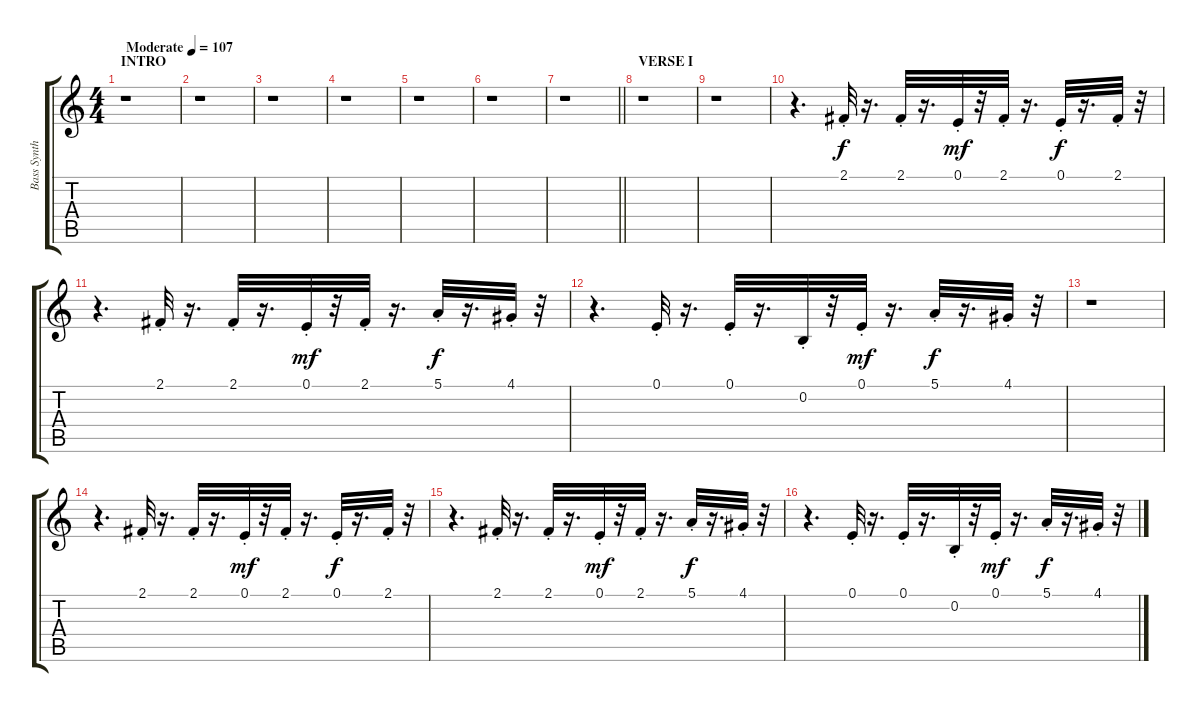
\track ("Bass Synth L" "Bass Synth") {instrument lead8bassandlead}
\staff {score tabs}
\tuning (E4 B3 G3 D3 A2 E2) {hide}
\ts (4 4)
\section ("" "INTRO")
\tempo (107 "Moderate")
\clef g2
\ks c
r.1{dy f instrument lead8bassandlead} |
r.1 |
r.1 |
r.1 |
r.1 |
r.1 |
\barLineRight lightlight
r.1 |
\section ("" "VERSE I")
r.1 |
r.1 |
r.4{d} 2.1{st}.32 r.16{d} 2.1{st}.32 r.16{d} 0.1{st}.32{dy mf} r.32 2.1{st}.32 r.16{d} 0.1{st}.32{dy f} r.16{d} 2.1{st}.32 r.32 |
r.4{d} 2.1{st}.32 r.16{d} 2.1{st}.32 r.16{d} 0.1{st}.32{dy mf} r.32 2.1{st}.32 r.16{d} 5.1{st}.32{dy f} r.16{d} 4.1{st}.32 r.32 |
r.4{d} 0.1{st}.32 r.16{d} 0.1{st}.32 r.16{d} 0.2{st}.32 r.32 0.1{st}.32{dy mf} r.16{d} 5.1{st}.32{dy f} r.16{d} 4.1{st}.32 r.32 |
r.1 |
r.4{d} 2.1{st}.32 r.16{d} 2.1{st}.32 r.16{d} 0.1{st}.32{dy mf} r.32 2.1{st}.32 r.16{d} 0.1{st}.32{dy f} r.16{d} 2.1{st}.32 r.32 |
r.4{d} 2.1{st}.32 r.16{d} 2.1{st}.32 r.16{d} 0.1{st}.32{dy mf} r.32 2.1{st}.32 r.16{d} 5.1{st}.32{dy f} r.16{d} 4.1{st}.32 r.32 |
r.4{d} 0.1{st}.32 r.16{d} 0.1{st}.32 r.16{d} 0.2{st}.32 r.32 0.1{st}.32{dy mf} r.16{d} 5.1{st}.32{dy f} r.16{d} 4.1{st}.32 r.32
